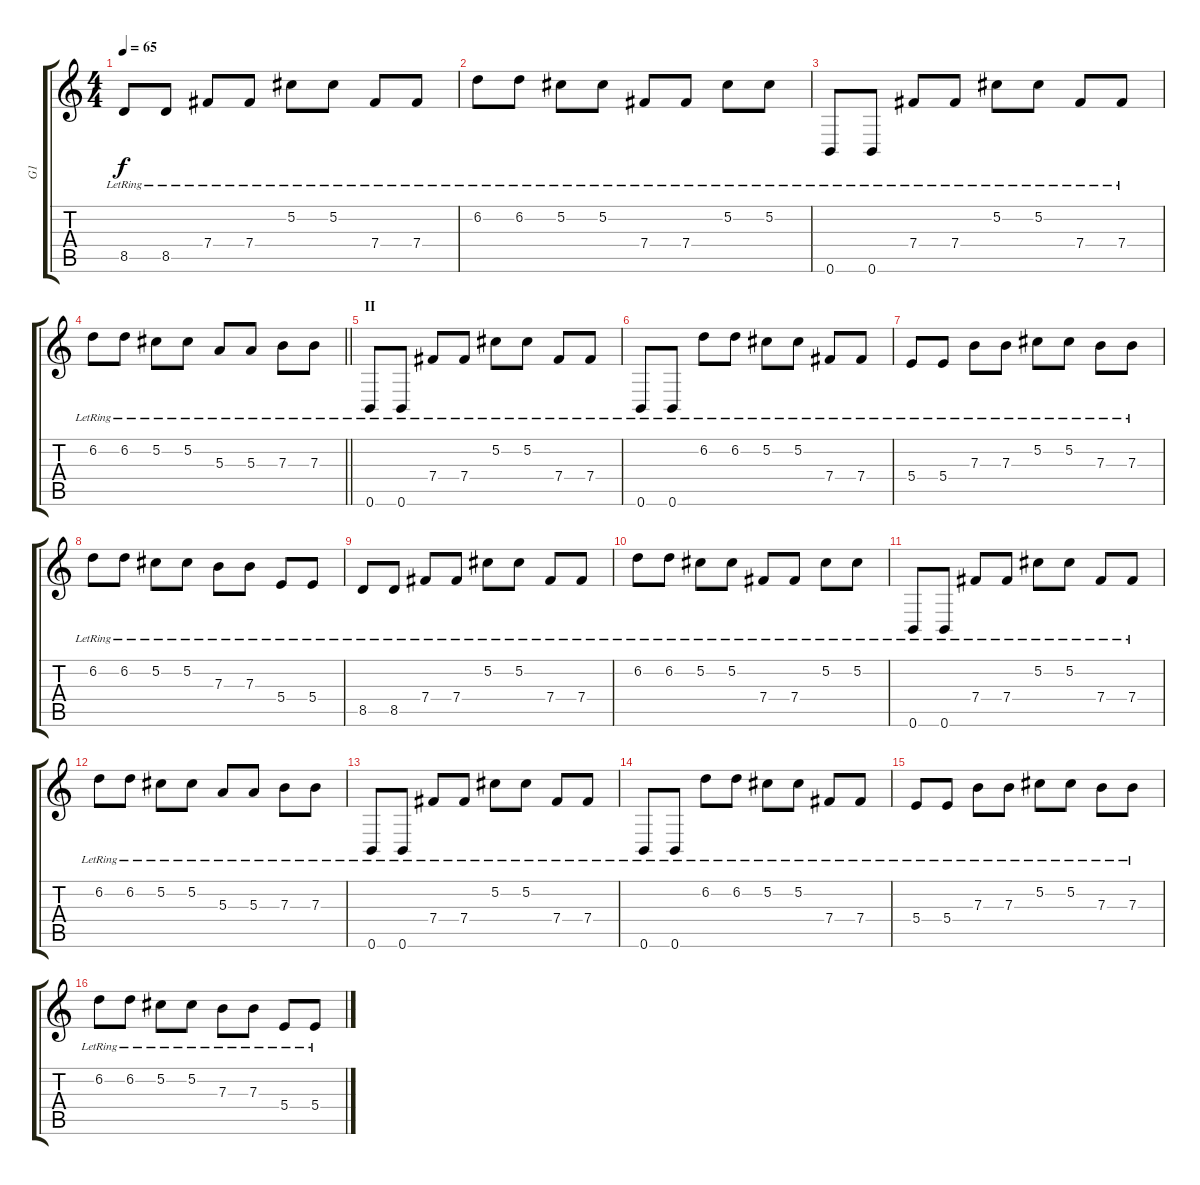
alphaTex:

\track ("G1" "G1") {instrument distortionguitar}
\staff {score tabs}
\tuning (Db4 Ab3 E3 B2 Gb2 B1) {hide}
\ts (4 4)
\tempo 65
\clef g2
\ks c
8.5{lr}.8{dy f} 8.5{lr}.8 7.4{lr}.8 7.4{lr}.8 5.2{lr}.8 5.2{lr}.8 7.4{lr}.8 7.4{lr}.8 |
6.2{lr}.8 6.2{lr}.8 5.2{lr}.8 5.2{lr}.8 7.4{lr}.8 7.4{lr}.8 5.2{lr}.8 5.2{lr}.8 |
0.6{lr}.8 0.6{lr}.8 7.4{lr}.8 7.4{lr}.8 5.2{lr}.8 5.2{lr}.8 7.4{lr}.8 7.4{lr}.8 |
\barLineRight lightlight
6.2{lr}.8 6.2{lr}.8 5.2{lr}.8 5.2{lr}.8 5.3{lr}.8 5.3{lr}.8 7.3{lr}.8 7.3{lr}.8 |
\section ("" "II")
0.6{lr}.8 0.6{lr}.8 7.4{lr}.8 7.4{lr}.8 5.2{lr}.8 5.2{lr}.8 7.4{lr}.8 7.4{lr}.8 |
0.6{lr}.8 0.6{lr}.8 6.2{lr}.8 6.2{lr}.8 5.2{lr}.8 5.2{lr}.8 7.4{lr}.8 7.4{lr}.8 |
5.4{lr}.8 5.4{lr}.8 7.3{lr}.8 7.3{lr}.8 5.2{lr}.8 5.2{lr}.8 7.3{lr}.8 7.3{lr}.8 |
6.2{lr}.8 6.2{lr}.8 5.2{lr}.8 5.2{lr}.8 7.3{lr}.8 7.3{lr}.8 5.4{lr}.8 5.4{lr}.8 |
8.5{lr}.8 8.5{lr}.8 7.4{lr}.8 7.4{lr}.8 5.2{lr}.8 5.2{lr}.8 7.4{lr}.8 7.4{lr}.8 |
6.2{lr}.8 6.2{lr}.8 5.2{lr}.8 5.2{lr}.8 7.4{lr}.8 7.4{lr}.8 5.2{lr}.8 5.2{lr}.8 |
0.6{lr}.8 0.6{lr}.8 7.4{lr}.8 7.4{lr}.8 5.2{lr}.8 5.2{lr}.8 7.4{lr}.8 7.4{lr}.8 |
6.2{lr}.8 6.2{lr}.8 5.2{lr}.8 5.2{lr}.8 5.3{lr}.8 5.3{lr}.8 7.3{lr}.8 7.3{lr}.8 |
0.6{lr}.8 0.6{lr}.8 7.4{lr}.8 7.4{lr}.8 5.2{lr}.8 5.2{lr}.8 7.4{lr}.8 7.4{lr}.8 |
0.6{lr}.8 0.6{lr}.8 6.2{lr}.8 6.2{lr}.8 5.2{lr}.8 5.2{lr}.8 7.4{lr}.8 7.4{lr}.8 |
5.4{lr}.8 5.4{lr}.8 7.3{lr}.8 7.3{lr}.8 5.2{lr}.8 5.2{lr}.8 7.3{lr}.8 7.3{lr}.8 |
6.2{lr}.8 6.2{lr}.8 5.2{lr}.8 5.2{lr}.8 7.3{lr}.8 7.3{lr}.8 5.4{lr}.8 5.4{lr}.8
